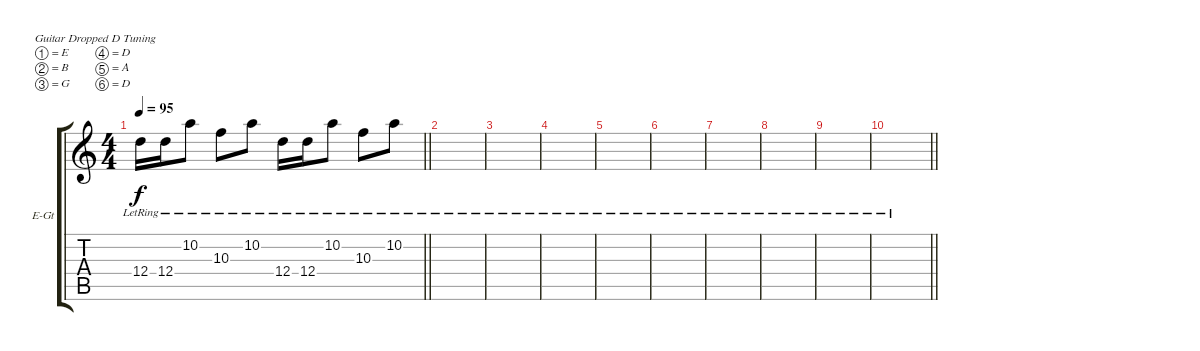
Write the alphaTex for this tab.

\bracketExtendMode groupsimilarinstruments
\firstSystemTrackNameOrientation horizontal
\otherSystemsTrackNameOrientation horizontal
\track ("Alex ( Clean )" "E-Gt") {instrument electricguitarclean}
\staff {score tabs}
\tuning (E4 B3 G3 D3 A2 D2)
\ts (4 4)
\tempo 95
\clef g2
\scale
0.333333
\barLineRight lightlight
\ks c
12.4{lr}.16{dy f} 12.4{lr}.16 10.2{lr}.8 10.3{lr}.8 10.2{lr}.8 12.4{lr}.16 12.4{lr}.16 10.2{lr}.8 10.3{lr}.8 10.2{lr}.8 |
\scale
0.333333 |
\scale
0.333333 |
\scale
0.333333 |
\scale
0.333333 |
\scale
0.333333 |
\scale
0.333333 |
\scale
0.333333 |
\scale
0.333333 |
\scale
0.333333
\barLineRight lightlight
|
\scale
0.256303 |
\scale
0.256303 |
\scale
0.333333 |
\scale
0.333333 |
\scale
0.333333 |
\scale
0.487395
